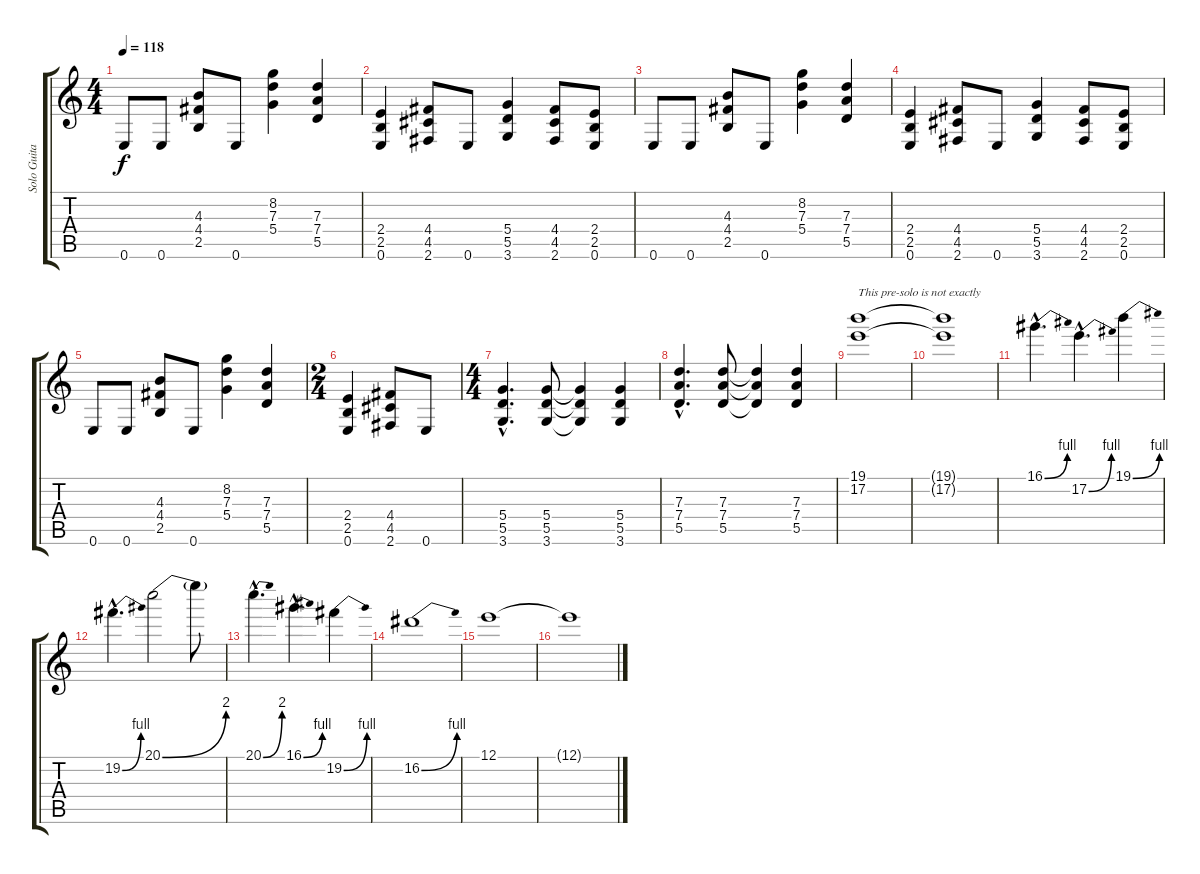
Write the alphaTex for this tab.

\track ("Solo Guitar" "Solo Guita") {instrument distortionguitar}
\staff {score tabs}
\tuning (E4 B3 G3 D3 A2 E2) {hide}
\ts (4 4)
\tempo 118
\clef g2
\ks c
0.6.8{dy f} 0.6.8 (4.3 4.4 2.5).8 0.6.8 (8.2 7.3 5.4).4 (7.3 7.4 5.5).4 |
(2.4 2.5 0.6).4 (4.4 4.5 2.6).8 0.6.8 (5.4 5.5 3.6).4 (4.4 4.5 2.6).8 (2.4 2.5 0.6).8 |
0.6.8 0.6.8 (4.3 4.4 2.5).8 0.6.8 (8.2 7.3 5.4).4 (7.3 7.4 5.5).4 |
(2.4 2.5 0.6).4 (4.4 4.5 2.6).8 0.6.8 (5.4 5.5 3.6).4 (4.4 4.5 2.6).8 (2.4 2.5 0.6).8 |
0.6.8 0.6.8 (4.3 4.4 2.5).8 0.6.8 (8.2 7.3 5.4).4 (7.3 7.4 5.5).4 |
\ts (2 4)
(2.4 2.5 0.6).4 (4.4 4.5 2.6).8 0.6.8 |
\ts (4 4)
(5.4{hac} 5.5{hac} 3.6{hac}).4{d} (5.4 5.5 3.6).8 (5.4{t} 5.5{t} 3.6{t}).4 (5.4 5.5 3.6).4 |
(7.3{hac} 7.4{hac} 5.5{hac}).4{d} (7.3 7.4 5.5).8 (7.3{t} 7.4{t} 5.5{t}).4 (7.3 7.4 5.5).4 |
(19.1 17.2).1{txt "This pre-solo is not exactly"} |
(19.1{t} 17.2{t}).1 |
16.1{be (bend 0 0 60 4) hac}.4{d} 17.2{be (bend 0 0 60 4) hac}.4{d} 19.1{be (bend 0 0 60 4)}.4 |
19.2{be (bend 0 0 60 4) hac}.4{d} 20.1{be (bend 0 0 60 8)}.2 20.1{t}.8 |
20.1{be (bend 0 0 60 8) hac}.4{d} 16.1{be (bend 0 0 60 4) hac}.4{d} 19.2{be (bend 0 0 60 4)}.4 |
16.2{be (bend 0 0 60 4)}.1 |
12.1.1 |
12.1{t}.1
